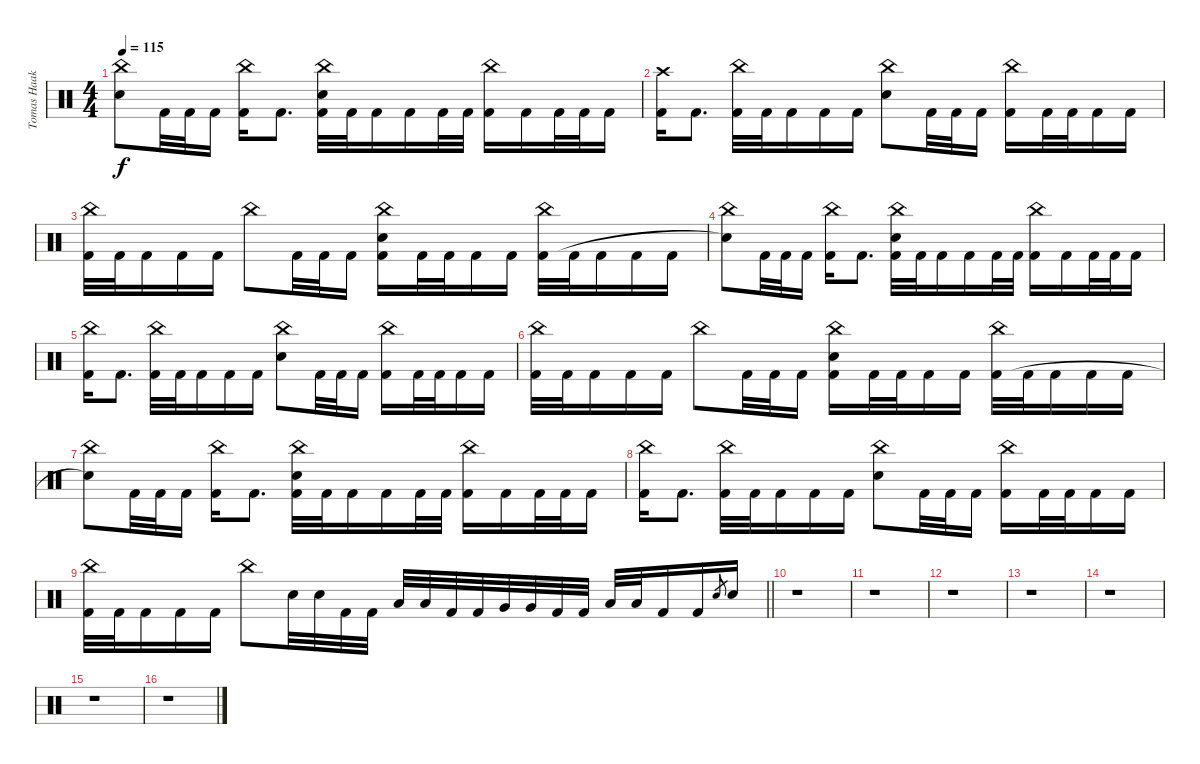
\track ("Tomas Haake" "Tomas Haak") {instrument percussion}
\staff {score}
\articulation defaults
\ts (4 4)
\tempo 115
\clef neutral
\ks c
("China (hit)" "Snare (hit)"{t}).8{dy f} "Kick (hit) 2".32 "Kick (hit) 2".32 "Kick (hit) 2".16 ("China (hit)" "Kick (hit) 2").16 "Kick (hit) 2".8{d} ("China (hit)" "Snare (hit) 2" "Kick (hit) 2").32 "Kick (hit) 2".32 "Kick (hit) 2".16 "Kick (hit) 2".16 "Kick (hit) 2".32 "Kick (hit) 2".32 ("China (hit)" "Kick (hit) 2").16 "Kick (hit) 2".16 "Kick (hit) 2".32 "Kick (hit) 2".32 "Kick (hit) 2".16 |
("Crash high (hit)" "Kick (hit) 2").16 "Kick (hit) 2".8{d} ("China (hit)" "Kick (hit) 2").32 "Kick (hit) 2".32 "Kick (hit) 2".16 "Kick (hit) 2".16 "Kick (hit) 2".16 ("China (hit)" "Snare (hit) 2").8 "Kick (hit) 2".32 "Kick (hit) 2".32 "Kick (hit) 2".16 ("China (hit)" "Kick (hit) 2").16 "Kick (hit) 2".32 "Kick (hit) 2".32 "Kick (hit) 2".16 "Kick (hit) 2".16 |
("China (hit)" "Kick (hit) 2").32 "Kick (hit) 2".32 "Kick (hit) 2".16 "Kick (hit) 2".16 "Kick (hit) 2".16 "China (hit)".8 "Kick (hit) 2".32 "Kick (hit) 2".32 "Kick (hit) 2".16 ("China (hit)" "Snare (hit) 2" "Kick (hit) 2").16 "Kick (hit) 2".32 "Kick (hit) 2".32 "Kick (hit) 2".16 "Kick (hit) 2".16 ("China (hit)" "Kick (hit) 2").32 "Kick (hit) 2".32 "Kick (hit) 2".16 "Kick (hit) 2".16 "Kick (hit) 2".16 |
("China (hit)" "Snare (hit)"{t}).8 "Kick (hit) 2".32 "Kick (hit) 2".32 "Kick (hit) 2".16 ("China (hit)" "Kick (hit) 2").16 "Kick (hit) 2".8{d} ("China (hit)" "Snare (hit) 2" "Kick (hit) 2").32 "Kick (hit) 2".32 "Kick (hit) 2".16 "Kick (hit) 2".16 "Kick (hit) 2".32 "Kick (hit) 2".32 ("China (hit)" "Kick (hit) 2").16 "Kick (hit) 2".16 "Kick (hit) 2".32 "Kick (hit) 2".32 "Kick (hit) 2".16 |
("China (hit)" "Kick (hit) 2").16 "Kick (hit) 2".8{d} ("China (hit)" "Kick (hit) 2").32 "Kick (hit) 2".32 "Kick (hit) 2".16 "Kick (hit) 2".16 "Kick (hit) 2".16 ("China (hit)" "Snare (hit) 2").8 "Kick (hit) 2".32 "Kick (hit) 2".32 "Kick (hit) 2".16 ("China (hit)" "Kick (hit) 2").16 "Kick (hit) 2".32 "Kick (hit) 2".32 "Kick (hit) 2".16 "Kick (hit) 2".16 |
("China (hit)" "Kick (hit) 2").32 "Kick (hit) 2".32 "Kick (hit) 2".16 "Kick (hit) 2".16 "Kick (hit) 2".16 "China (hit)".8 "Kick (hit) 2".32 "Kick (hit) 2".32 "Kick (hit) 2".16 ("China (hit)" "Snare (hit) 2" "Kick (hit) 2").16 "Kick (hit) 2".32 "Kick (hit) 2".32 "Kick (hit) 2".16 "Kick (hit) 2".16 ("China (hit)" "Kick (hit) 2").32 "Kick (hit) 2".32 "Kick (hit) 2".16 "Kick (hit) 2".16 "Kick (hit) 2".16 |
("China (hit)" "Snare (hit)"{t}).8 "Kick (hit) 2".32 "Kick (hit) 2".32 "Kick (hit) 2".16 ("China (hit)" "Kick (hit) 2").16 "Kick (hit) 2".8{d} ("China (hit)" "Snare (hit) 2" "Kick (hit) 2").32 "Kick (hit) 2".32 "Kick (hit) 2".16 "Kick (hit) 2".16 "Kick (hit) 2".32 "Kick (hit) 2".32 ("China (hit)" "Kick (hit) 2").16 "Kick (hit) 2".16 "Kick (hit) 2".32 "Kick (hit) 2".32 "Kick (hit) 2".16 |
("China (hit)" "Kick (hit) 2").16 "Kick (hit) 2".8{d} ("China (hit)" "Kick (hit) 2").32 "Kick (hit) 2".32 "Kick (hit) 2".16 "Kick (hit) 2".16 "Kick (hit) 2".16 ("China (hit)" "Snare (hit) 2").8 "Kick (hit) 2".32 "Kick (hit) 2".32 "Kick (hit) 2".16 ("China (hit)" "Kick (hit) 2").16 "Kick (hit) 2".32 "Kick (hit) 2".32 "Kick (hit) 2".16 "Kick (hit) 2".16 |
\barLineRight lightlight
("China (hit)" "Kick (hit) 2").32 "Kick (hit) 2".32 "Kick (hit) 2".16 "Kick (hit) 2".16 "Kick (hit) 2".16 "China (hit)".8 "Snare (hit) 2".32 "Snare (hit) 2".32 "Kick (hit) 2".32 "Kick (hit) 2".32 "Low Tom (hit)".32 "Low Tom (hit)".32 "Kick (hit) 2".32 "Kick (hit) 2".32 "Very Low Tom (hit)".32 "Very Low Tom (hit)".32 "Kick (hit) 2".32 "Kick (hit) 2".32 "Low Floor Tom (hit)".32 "Low Floor Tom (hit)".32 "Kick (hit) 2".16 "Kick (hit) 2".16 "Snare (hit) 2".8{gr} "Snare (hit) 2".16 |
r.1 |
r.1 |
r.1 |
r.1 |
r.1 |
r.1 |
r.1
